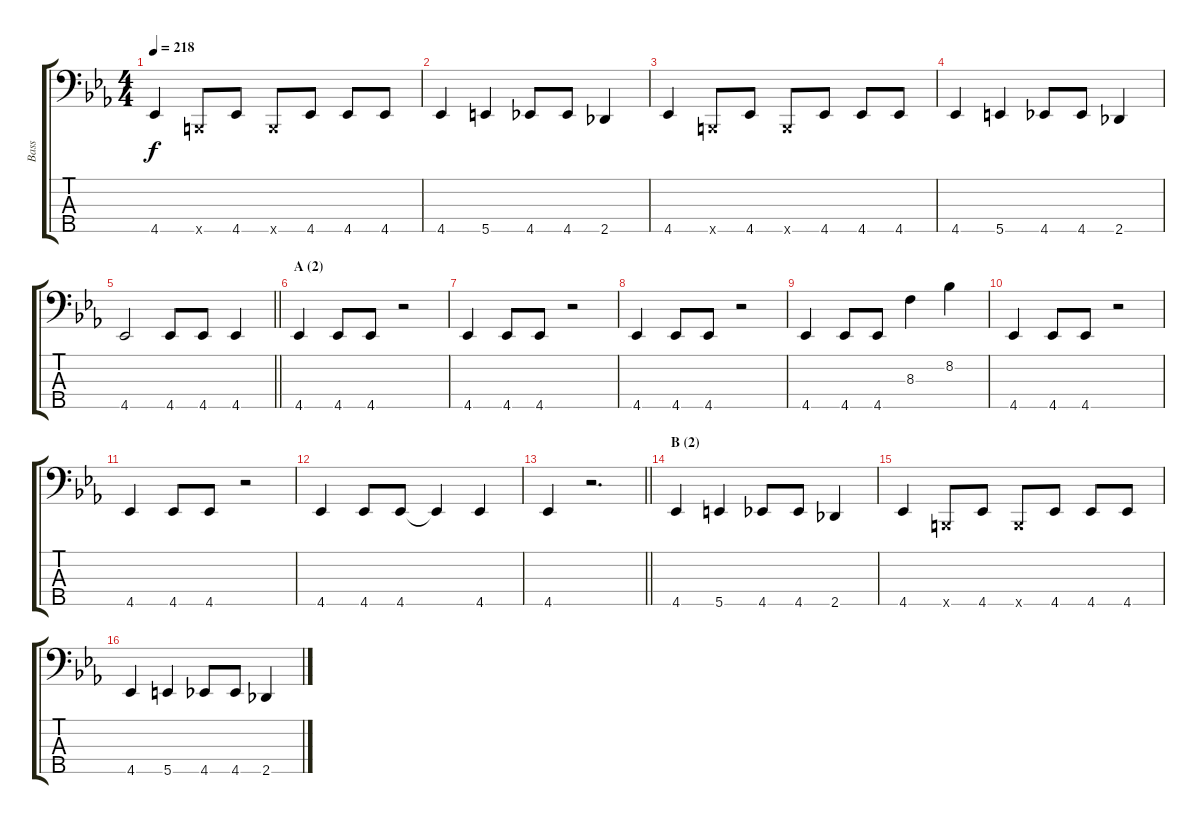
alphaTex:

\track ("Bass" "Bass") {instrument slapbass2}
\staff {score tabs}
\tuning (G2 D2 A1 E1 B0) {hide}
\ts (4 4)
\tempo 218
\clef f4
\ks eb
4.5.4{dy f} 0.5{x}.8 4.5.8 0.5{x}.8 4.5.8 4.5.8 4.5.8 |
4.5.4 5.5.4 4.5.8 4.5.8 2.5.4 |
4.5.4 0.5{x}.8 4.5.8 0.5{x}.8 4.5.8 4.5.8 4.5.8 |
4.5.4 5.5.4 4.5.8 4.5.8 2.5.4 |
\barLineRight lightlight
4.5.2 4.5.8 4.5.8 4.5.4 |
\section ("" "A (2)")
4.5.4 4.5.8 4.5.8 r.2 |
4.5.4 4.5.8 4.5.8 r.2 |
4.5.4 4.5.8 4.5.8 r.2 |
4.5.4 4.5.8 4.5.8 8.3.4 8.2.4 |
4.5.4 4.5.8 4.5.8 r.2 |
4.5.4 4.5.8 4.5.8 r.2 |
4.5.4 4.5.8 4.5.8 4.5{t}.4 4.5.4 |
\barLineRight lightlight
4.5.4 r.2{d} |
\section ("" "B (2)")
4.5.4 5.5.4 4.5.8 4.5.8 2.5.4 |
4.5.4 0.5{x}.8 4.5.8 0.5{x}.8 4.5.8 4.5.8 4.5.8 |
4.5.4 5.5.4 4.5.8 4.5.8 2.5.4
